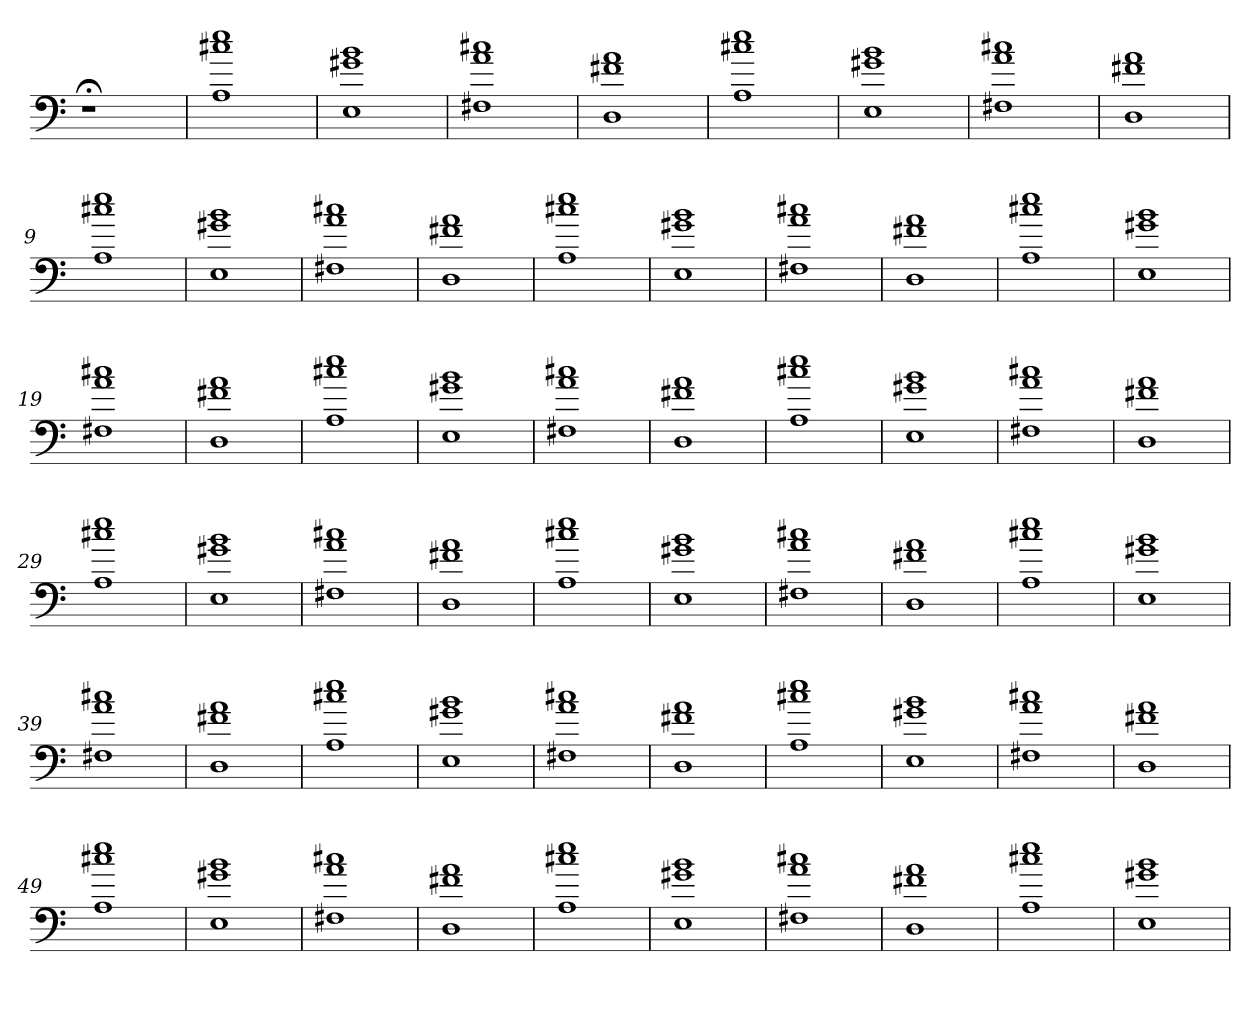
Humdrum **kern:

**kern
*part1
*staff1
=
1r;<
=1
1A 1cc#X 1ee
=2
1E 1g#X 1b
=3
1F#X 1a 1cc#X
=4
1D 1f#X 1a
=5
1A 1cc#X 1ee
=6
1E 1g#X 1b
=7
1F#X 1a 1cc#X
=8
1D 1f#X 1a
=9
1A 1cc#X 1ee
=10
1E 1g#X 1b
=11
1F#X 1a 1cc#X
=12
1D 1f#X 1a
=13
1A 1cc#X 1ee
=14
1E 1g#X 1b
=15
1F#X 1a 1cc#X
=16
1D 1f#X 1a
=17
1A 1cc#X 1ee
=18
1E 1g#X 1b
=19
1F#X 1a 1cc#X
=20
1D 1f#X 1a
=21
1A 1cc#X 1ee
=22
1E 1g#X 1b
=23
1F#X 1a 1cc#X
=24
1D 1f#X 1a
=25
1A 1cc#X 1ee
=26
1E 1g#X 1b
=27
1F#X 1a 1cc#X
=28
1D 1f#X 1a
=29
1A 1cc#X 1ee
=30
1E 1g#X 1b
=31
1F#X 1a 1cc#X
=32
1D 1f#X 1a
=33
1A 1cc#X 1ee
=34
1E 1g#X 1b
=35
1F#X 1a 1cc#X
=36
1D 1f#X 1a
=37
1A 1cc#X 1ee
=38
1E 1g#X 1b
=39
1F#X 1a 1cc#X
=40
1D 1f#X 1a
=41
1A 1cc#X 1ee
=42
1E 1g#X 1b
=43
1F#X 1a 1cc#X
=44
1D 1f#X 1a
=45
1A 1cc#X 1ee
=46
1E 1g#X 1b
=47
1F#X 1a 1cc#X
=48
1D 1f#X 1a
=49
1A 1cc#X 1ee
=50
1E 1g#X 1b
=51
1F#X 1a 1cc#X
=52
1D 1f#X 1a
=53
1A 1cc#X 1ee
=54
1E 1g#X 1b
=55
1F#X 1a 1cc#X
=56
1D 1f#X 1a
=57
1A 1cc#X 1ee
=58
1E 1g#X 1b
=
*-
